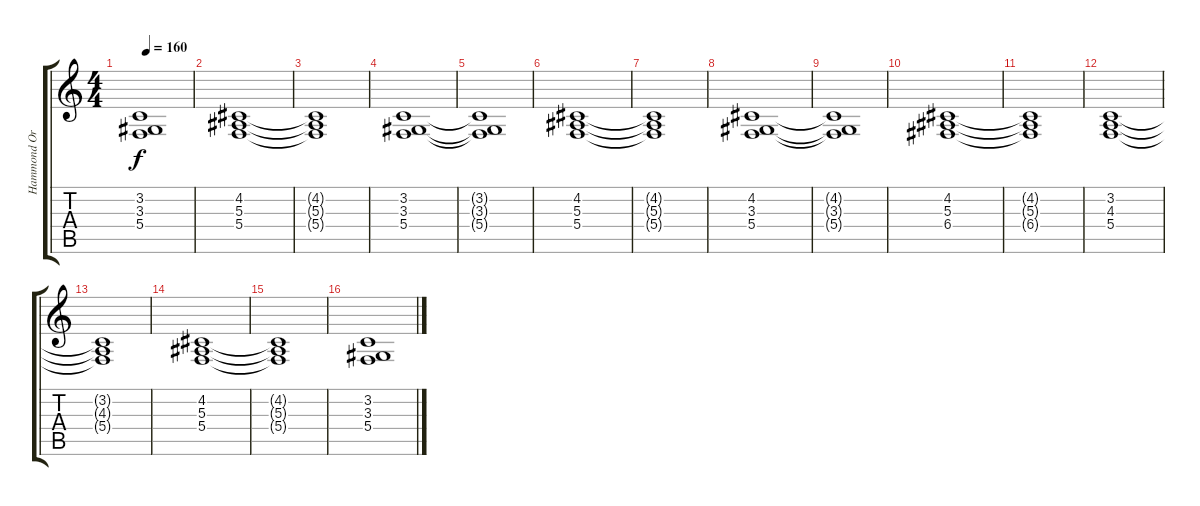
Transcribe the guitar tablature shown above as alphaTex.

\track ("Hammond Organ" "Hammond Or") {instrument drawbarorgan}
\staff {score tabs}
\tuning (D4 A3 F3 C3 G2 D2) {hide}
\ts (4 4)
\tempo 160
\clef g2
\ks c
(3.2{t} 3.3{t} 5.4{t}).1{dy f} |
(4.2 5.3 5.4).1 |
(4.2{t} 5.3{t} 5.4{t}).1 |
(3.2 3.3 5.4).1 |
(3.2{t} 3.3{t} 5.4{t}).1 |
(4.2 5.3 5.4).1 |
(4.2{t} 5.3{t} 5.4{t}).1 |
(4.2 3.3 5.4).1 |
(4.2{t} 3.3{t} 5.4{t}).1 |
(4.2 5.3 6.4).1 |
(4.2{t} 5.3{t} 6.4{t}).1 |
(3.2 4.3 5.4).1 |
(3.2{t} 4.3{t} 5.4{t}).1 |
(4.2 5.3 5.4).1 |
(4.2{t} 5.3{t} 5.4{t}).1 |
(3.2 3.3 5.4).1
